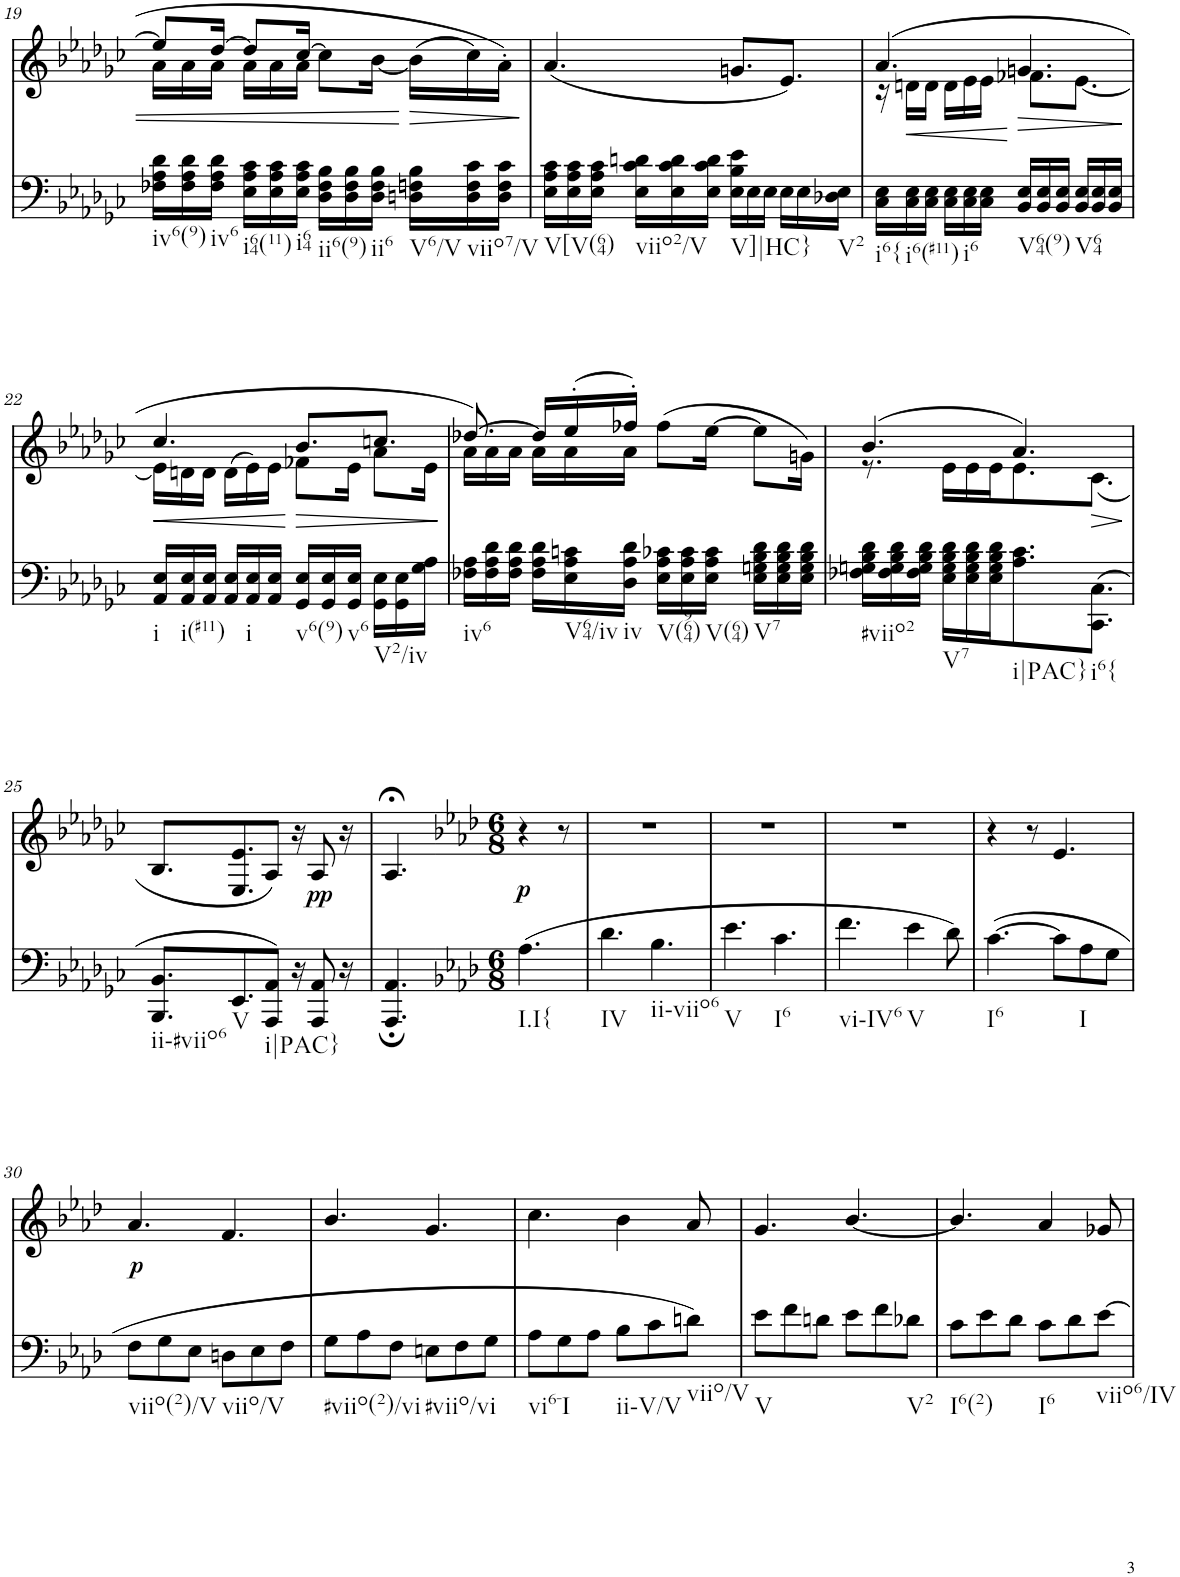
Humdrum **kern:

**kern	**kern	**text	**dynam
*part2	*part1	*part1	*part1
*staff2	*staff1	*staff1	*staff1
*I"Piano	*I"Piano	*	*
*I'Pno	*I'Pno	*	*
!!LO:PB:g=z
*clefF4	*clefG2	*	*
*k[b-e-a-d-g-c-]	*k[b-e-a-d-g-c-]	*	*
*M12/16	*M12/16	*	*
=19	=19	=19	=19
*	*^	*	*
!LO:TX:b:t=iv6(9)	!	!	!	!
16F-X\ 16A-\ 16d-\LL	8ee-/L]	16a-\LL	.	.
16F-\ 16A-\ 16d-\	.	16a-\	.	.
!LO:TX:b:t=iv6	!	!	!	!
16F-\ 16A-\ 16d-\JJ	[16dd-/Jk	16a-\JJ	.	.
!LO:TX:b:t=i64(11)	!	!	!	!
16E-\ 16A-\ 16c-\LL	8dd-/L]	16a-\LL	.	.
16E-\ 16A-\ 16c-\	.	16a-\	.	.
!LO:TX:b:t=i64	!	!	!	!
16E-\ 16A-\ 16c-\JJ	[16cc-/Jk	16a-\JJ	.	.
!LO:TX:b:t=ii6(9)	!	!	!	!
16D-\ 16F-\ 16B-\LL	8cc-\L]	4.ryy	.	.
16D-\ 16F-\ 16B-\	.	.	.	.
!LO:TX:b:t=ii6	!	!	!	!
16D-\ 16F-\ 16B-\JJ	[<16b-\Jk	.	.	.
!LO:TX:b:t=V6/V	!	!	!	!
!	!	!	!	!LO:HP:b
16Dn\ 16Fn\ 16B-\LL	(16b-\LL]	.	.	>
!LO:TX:b:t=viio7/V	!	!	!	!
16D\ 16F\ 16c-\	16cc-\)	.	.	.
16D\ 16F\ 16c-\JJ	16a-'\JJ	.	.	.
*	*v	*v	*	*
.	.	.	]
=20	=20	=20	=20
!LO:TX:b:t=V[V(64)	!	!	!
16E-\ 16A-\ 16c-\LL	(4.a-/	.	.
16E-\ 16A-\ 16c-\	.	.	.
16E-\ 16A-\ 16c-\JJ	.	.	.
!LO:TX:b:t=viio2/V	!	!	!
16E-\ 16c-\ 16dn\LL	.	.	.
16E-\ 16c-\ 16d\	.	.	.
16E-\ 16c-\ 16d\JJ	.	.	.
!LO:TX:b:t=V]|HC}	!	!	!
16E-\ 16B-\ 16e-\LL	8.gn/L	.	.
16E-\	.	.	.
16E-\JJ	.	.	.
16E-\LL	8.e-/J)	.	.
16E-\	.	.	.
!LO:TX:b:t=V2	!	!	!
16D-X\ 16E-\JJ	.	.	.
=21	=21	=21	=21
*	*^	*	*
!LO:TX:b:t=i6{	!	!	!	!
16C-\ 16E-\LL	(4.a-/	16r	.	.
!LO:TX:b:t=i6(#11)	!	!	!	!
!	!	!	!	!LO:HP:b
16C-\ 16E-\	.	16dn\LL	.	<
16C-\ 16E-\JJ	.	16d\JJ	.	.
16C-\ 16E-\LL	.	16d\LL	.	.
!LO:TX:b:t=i6	!	!	!	!
16C-\ 16E-\	.	16e-\	.	.
16C-\ 16E-\JJ	.	16e-\JJ	.	.
!LO:TX:b:t=V64(9)	!	!	!	!
!	!	!	!	!LO:HP:b
16BB-/ 16E-/LL	4.gn/	8.f-X\L	.	>
16BB-/ 16E-/	.	.	.	.
16BB-/ 16E-/JJ	.	.	.	.
!LO:TX:b:t=V64	!	!	!	!
16BB-/ 16E-/LL	.	[8.e-\J	.	.
16BB-/ 16E-/	.	.	.	.
16BB-/ 16E-/JJ	.	.	.	.
*	*v	*v	*	*
.	.	.	]
!!LO:LB:g=z
=22	=22	=22	=22
!LO:TX:b:t=i	!	!	!
!	!	!	!LO:HP:b
*	*^	*	*
16AA-/ 16E-/LL	4.cc-/	16e-\LL]	.	<
!LO:TX:b:t=i(#11)	!	!	!	!
16AA-/ 16E-/	.	16dn\	.	.
16AA-/ 16E-/JJ	.	16d\JJ	.	.
16AA-/ 16E-/LL	.	(>16d\LL	.	.
!LO:TX:b:t=i	!	!	!	!
16AA-/ 16E-/	.	16e-\)	.	.
16AA-/ 16E-/JJ	.	16e-\JJ	.	.
!LO:TX:b:t=v6(9)	!	!	!	!
!	!	!	!	!LO:HP:n=1:b
16GG-/ 16E-/LL	8.b-/L	8f-X\L	.	[ >
16GG-/ 16E-/	.	.	.	.
!LO:TX:b:t=v6	!	!	!	!
16GG-/ 16E-/JJ	.	16e-\Jk	.	.
!LO:TX:b:t=V2/iv	!	!	!	!
16GG-\ 16E-\LL	8.ccn/J	8a-\L	.	.
16GG-\ 16E-\	.	.	.	.
16G-\ 16A-\JJ	.	16e-\Jk	.	.
*	*v	*v	*	*
.	.	.	[
=23	=23	=23	=23
*	*^	*	*
!LO:TX:b:t=iv6	!	!	!	!
16F-X\ 16A-\LL	[8.dd-X/)	16a-\LL	.	.
16F-\ 16A-\ 16d-\	.	16a-\	.	.
16F-\ 16A-\ 16d-\JJ	.	16a-\JJ	.	.
16F-\ 16A-\ 16d-\LL	16dd-/LL]	16a-\LL	.	.
!LO:TX:b:t=V64/iv	!	!	!	!
16E-\ 16A-\ 16cn\	(16ee-'/	16a-\	.	.
!LO:TX:b:t=iv	!	!	!	!
16D-\ 16A-\ 16d-\JJ	16ff-X'/JJ)	16a-\JJ	.	.
!LO:TX:b:t=V(964)	!	!	!	!
16E-\ 16A-\ 16c-X\LL	(8ff-\L	4.ryy	.	.
16E-\ 16A-\ 16c-\	.	.	.	.
!LO:TX:b:t=V(64)	!	!	!	!
16E-\ 16A-\ 16c-\JJ	[16ee-\Jk	.	.	.
!LO:TX:b:t=V7	!	!	!	!
16E-\ 16Gn\ 16B-\ 16d-\LL	8ee-\L]	.	.	.
16E-\ 16G\ 16B-\ 16d-\	.	.	.	.
16E-\ 16G\ 16B-\ 16d-\JJ	16gn\Jk)	.	.	.
=24	=24	=24	=24	=24
!LO:TX:b:t=#viio2	!	!	!	!
16F-X\ 16Gn\ 16B-\ 16d-\LL	(4.b-/	8.r	.	.
16F-\ 16G\ 16B-\ 16d-\	.	.	.	.
16F-\ 16G\ 16B-\ 16d-\JJ	.	.	.	.
!LO:TX:b:t=V7	!	!	!	!
16E-\ 16G\ 16B-\ 16d-\LL	.	16e-\LL	.	.
16E-\ 16G\ 16B-\ 16d-\	.	16e-\	.	.
16E-\ 16G\ 16B-\ 16d-\J	.	16e-\J	.	.
!LO:TX:b:t=i|PAC}	!	!	!	!
8.A-\ 8.c-\	4.a-/)	8.e-\	.	.
!LO:TX:b:t=i6{	!	!	!	!
(8.CC-\ 8.C-\J	.	(<8.c-\J	.	.
*	*v	*v	*	*
.	.	.	]
!!LO:LB:g=z
=25	=25	=25	=25
!LO:TX:b:t=ii-#viio6	!	!	!
8.BBB-/ 8.BB-/L	8.B-/L	.	.
!LO:TX:b:t=V	!	!	!
8.EE-/	8.E-/ 8.e-/	.	.
!LO:TX:b:t=i|PAC}	!	!	!
8AAA-/ 8AA-/J)	8A-/J)	.	.
16r	16r	.	.
!	!	!LO:LY:b	!
8AAA-/ 8AA-/	8A-/	.	.
16r	16r	.	.
=25X3	=25X3	=25X3	=25X3
4.AAA-/; 4.AA-/;	4.A-;</	.	.
=25X4-	=25X4-	=25X4-	=25X4-
*k[b-e-a-d-]	*k[b-e-a-d-]	*	*
*M6/8	*M6/8	*	*
!LO:TX:b:t=I.I{	!	!	!
!	!	!	!LO:DY:b
(4.A-\	4r	.	p
.	8r	.	.
=26	=26	=26	=26
!LO:TX:b:t=IV	!	!	!
4.d-\	2.r	.	.
!LO:TX:b:t=ii-viio6	!	!	!
4.B-\	.	.	.
=27	=27	=27	=27
!LO:TX:b:t=V	!	!	!
4.e-\	2.r	.	.
!LO:TX:b:t=I6	!	!	!
4.c\	.	.	.
=28	=28	=28	=28
!LO:TX:b:t=vi-IV6	!	!	!
4.f\	2.r	.	.
!LO:TX:b:t=V	!	!	!
4e-\	.	.	.
8d-\)	.	.	.
=29	=29	=29	=29
!LO:TX:b:t=I6	!	!	!
([4.c\	4r	.	.
.	8r	.	.
8c\L]	4.e-/	.	.
!LO:TX:b:t=I	!	!	!
8A-\	.	.	.
8G\J	.	.	.
!!LO:LB:g=z
=30	=30	=30	=30
!LO:TX:b:t=viio(2)/V	!	!	!
!	!	!LO:LY:b	!
8F\L	4.a-/	.	.
8G\	.	.	.
8E-\J	.	.	.
!LO:TX:b:t=viio/V	!	!	!
8Dn\L	4.f/	.	.
8E-\	.	.	.
8F\J	.	.	.
=31	=31	=31	=31
!LO:TX:b:t=#viio(2)/vi	!	!	!
8G\L	4.b-/	.	.
8A-\	.	.	.
8F\J	.	.	.
!LO:TX:b:t=#viio/vi	!	!	!
8En\L	4.g/	.	.
8F\	.	.	.
8G\J	.	.	.
=32	=32	=32	=32
!LO:TX:b:t=vi6-I	!	!	!
8A-\L	4.cc\	.	.
8G\	.	.	.
8A-\J	.	.	.
!LO:TX:b:t=ii-V/V	!	!	!
8B-\L	4b-\	.	.
8c\	.	.	.
!LO:TX:b:t=viio/V	!	!	!
8dn\J)	8a-/	.	.
=33	=33	=33	=33
!LO:TX:b:t=V	!	!	!
8e-\L	4.g/	.	.
8f\	.	.	.
8dn\J	.	.	.
8e-\L	[4.b-/	.	.
8f\	.	.	.
!LO:TX:b:t=V2	!	!	!
8d-X\J	.	.	.
=34	=34	=34	=34
!LO:TX:b:t=I6(2)	!	!	!
8c\L	4.b-/]	.	.
8e-\	.	.	.
8d-\J	.	.	.
!LO:TX:b:t=I6	!	!	!
8c\L	4a-/	.	.
8d-\	.	.	.
!LO:TX:b:t=viio6/IV	!	!	!
[8e-\J	8g-X/	.	.
=	=	=	=
*-	*-	*-	*-
